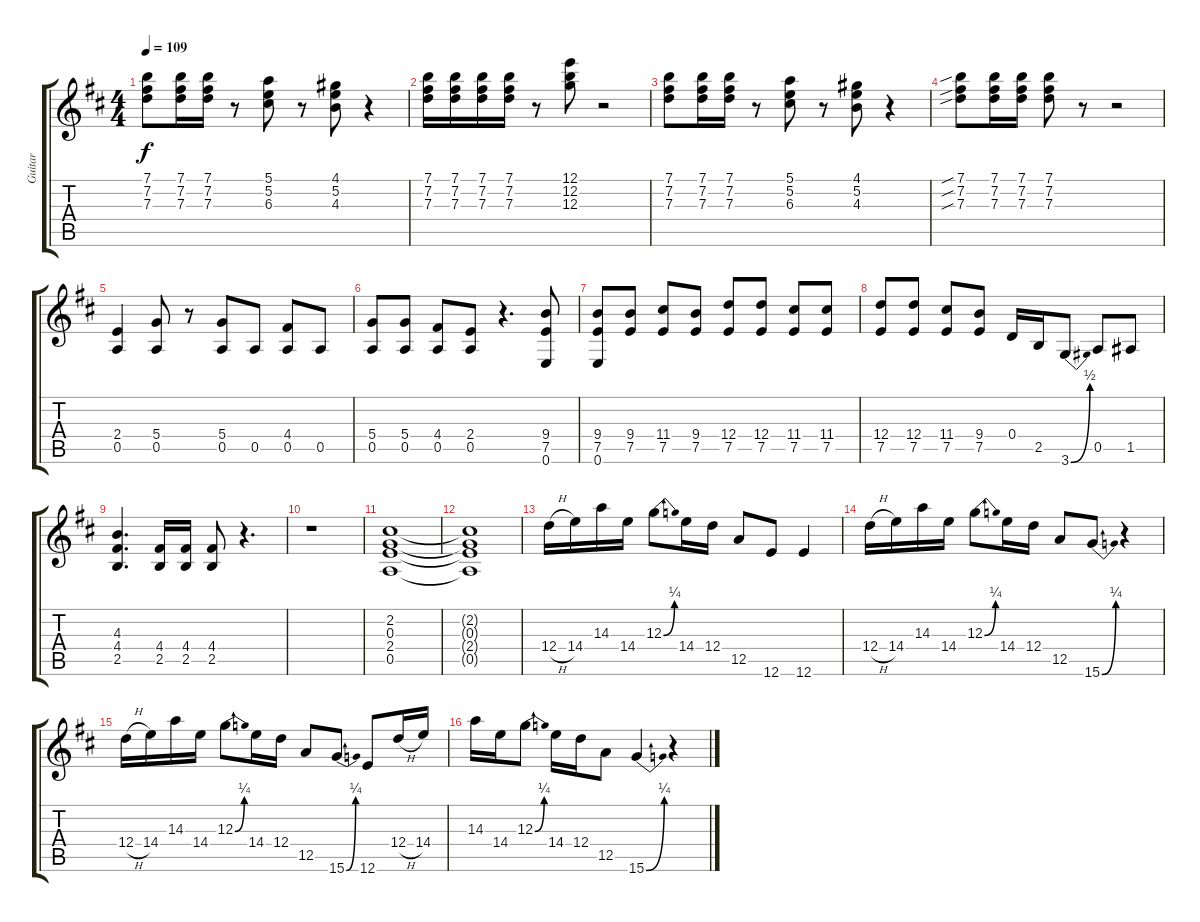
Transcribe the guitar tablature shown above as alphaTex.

\track ("Guitar" "Guitar") {instrument overdrivenguitar}
\staff {score tabs}
\tuning (E4 B3 G3 D3 A2 E2) {hide}
\ts (4 4)
\tempo 109
\clef g2
\ks d
(7.1 7.2 7.3).8{dy f} (7.1 7.2 7.3).16 (7.1 7.2 7.3).16 r.8 (5.1 5.2 6.3).8 r.8 (4.1 5.2 4.3).8 r.4 |
(7.1 7.2 7.3).16 (7.1 7.2 7.3).16 (7.1 7.2 7.3).16 (7.1 7.2 7.3).16 r.8 (12.1 12.2 12.3).8 r.2 |
(7.1 7.2 7.3).8 (7.1 7.2 7.3).16 (7.1 7.2 7.3).16 r.8 (5.1 5.2 6.3).8 r.8 (4.1 5.2 4.3).8 r.4 |
(7.1{sib} 7.2{sib} 7.3{sib}).8 (7.1 7.2 7.3).16 (7.1 7.2 7.3).16 (7.1 7.2 7.3).8 r.8 r.2 |
(2.4 0.5).4 (5.4 0.5).8 r.8 (5.4 0.5).8 0.5.8 (4.4 0.5).8 0.5.8 |
(5.4 0.5).8 (5.4 0.5).8 (4.4 0.5).8 (2.4 0.5).8 r.4{d} (9.4 7.5 0.6).8 |
(9.4 7.5 0.6).8 (9.4 7.5).8 (11.4 7.5).8 (9.4 7.5).8 (12.4 7.5).8 (12.4 7.5).8 (11.4 7.5).8 (11.4 7.5).8 |
(12.4 7.5).8 (12.4 7.5).8 (11.4 7.5).8 (9.4 7.5).8 0.4.16 2.5.16 3.6{be (bend 0 0 60 2)}.8 0.5.8 1.5.8 |
(4.3 4.4 2.5).4{d} (4.4 2.5).16 (4.4 2.5).16 (4.4 2.5).8 r.4{d} |
r.1 |
(2.2 0.3 2.4 0.5).1 |
(2.2{t} 0.3{t} 2.4{t} 0.5{t}).1 |
12.4{h}.16 14.4.16 14.3.16 14.4.16 12.3{be (bend 0 0 60 1)}.8 14.4.16 12.4.16 12.5.8 12.6.8 12.6.4 |
12.4{h}.16 14.4.16 14.3.16 14.4.16 12.3{be (bend 0 0 60 1)}.8 14.4.16 12.4.16 12.5.8 15.6{be (bend 0 0 60 1)}.8 r.4 |
12.4{h}.16 14.4.16 14.3.16 14.4.16 12.3{be (bend 0 0 60 1)}.8 14.4.16 12.4.16 12.5.8 15.6{be (bend 0 0 60 1)}.8 12.6.8 12.4{h}.16 14.4.16 |
14.3.16 14.4.16 12.3{be (bend 0 0 60 1)}.8 14.4.16 12.4.16 12.5.8 15.6{be (bend 0 0 60 1)}.4 r.4
